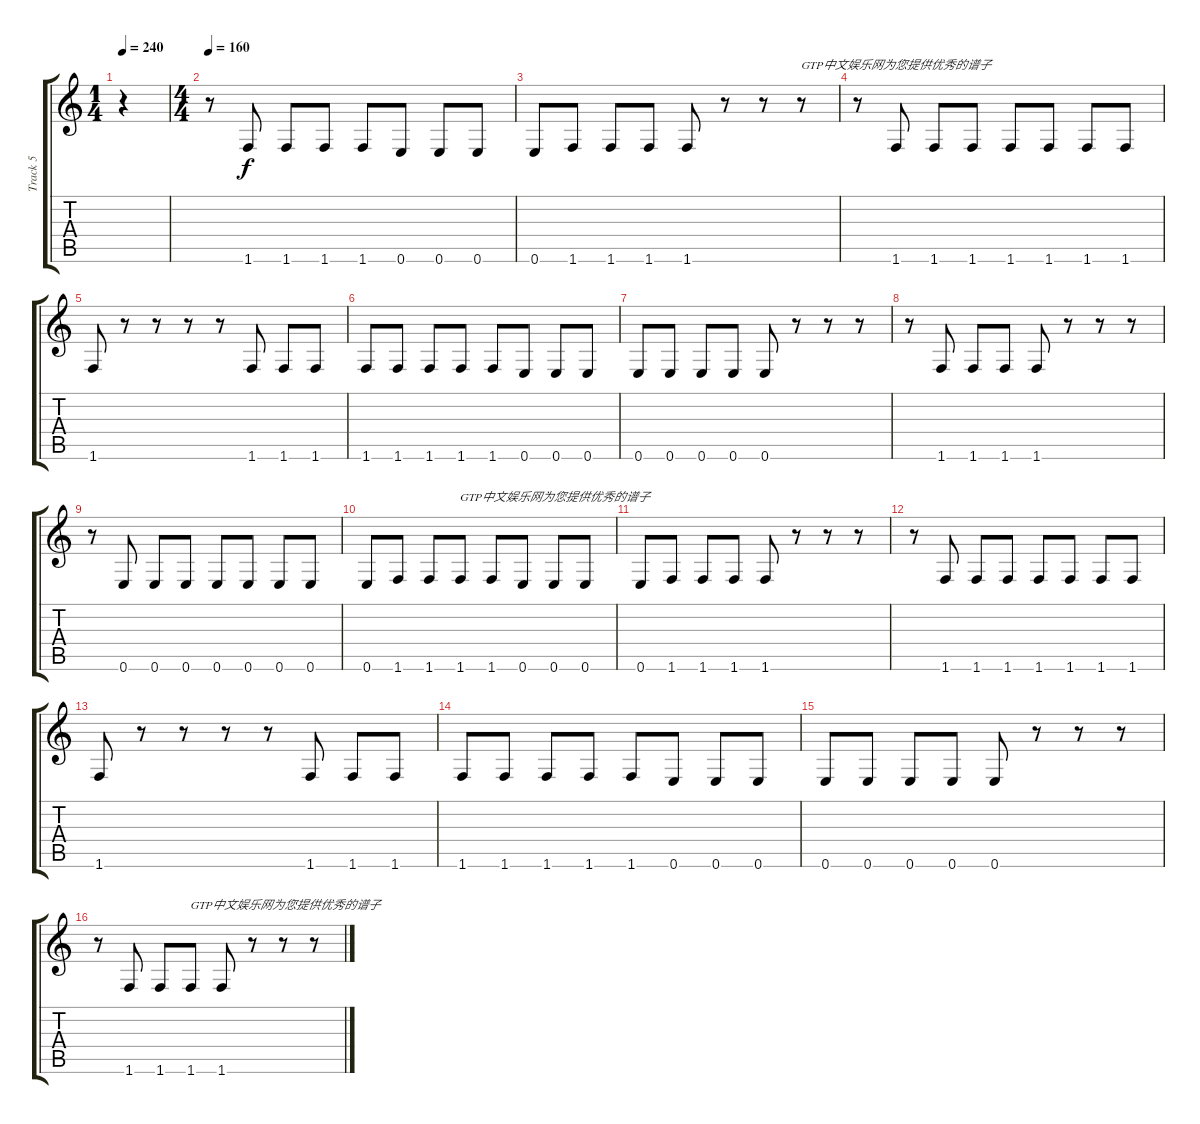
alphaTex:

\track ("Track 5" "Track 5") {instrument electricbassfinger}
\staff {score tabs}
\tuning (E4 B3 G3 D3 A2 E2) {hide}
\ts (1 4)
\tempo 240
\clef g2
\ks c
r.4{dy f instrument electricbassfinger} |
\ts (4 4)
\tempo 160
r.8 1.6.8 1.6.8 1.6.8 1.6.8 0.6.8 0.6.8 0.6.8 |
0.6.8 1.6.8 1.6.8 1.6.8 1.6.8 r.8 r.8 r.8{txt "GTP中文娱乐网为您提供优秀的谱子"} |
r.8 1.6.8 1.6.8 1.6.8 1.6.8 1.6.8 1.6.8 1.6.8 |
1.6.8 r.8 r.8 r.8 r.8 1.6.8 1.6.8 1.6.8 |
1.6.8 1.6.8 1.6.8 1.6.8 1.6.8 0.6.8 0.6.8 0.6.8 |
0.6.8 0.6.8 0.6.8 0.6.8 0.6.8 r.8 r.8 r.8 |
r.8 1.6.8 1.6.8 1.6.8 1.6.8 r.8 r.8 r.8 |
r.8 0.6.8 0.6.8 0.6.8 0.6.8 0.6.8 0.6.8 0.6.8 |
0.6.8 1.6.8 1.6.8 1.6.8{txt "GTP中文娱乐网为您提供优秀的谱子"} 1.6.8 0.6.8 0.6.8 0.6.8 |
0.6.8 1.6.8 1.6.8 1.6.8 1.6.8 r.8 r.8 r.8 |
r.8 1.6.8 1.6.8 1.6.8 1.6.8 1.6.8 1.6.8 1.6.8 |
1.6.8 r.8 r.8 r.8 r.8 1.6.8 1.6.8 1.6.8 |
1.6.8 1.6.8 1.6.8 1.6.8 1.6.8 0.6.8 0.6.8 0.6.8 |
0.6.8 0.6.8 0.6.8 0.6.8 0.6.8 r.8 r.8 r.8 |
r.8 1.6.8 1.6.8 1.6.8{txt "GTP中文娱乐网为您提供优秀的谱子"} 1.6.8 r.8 r.8 r.8
